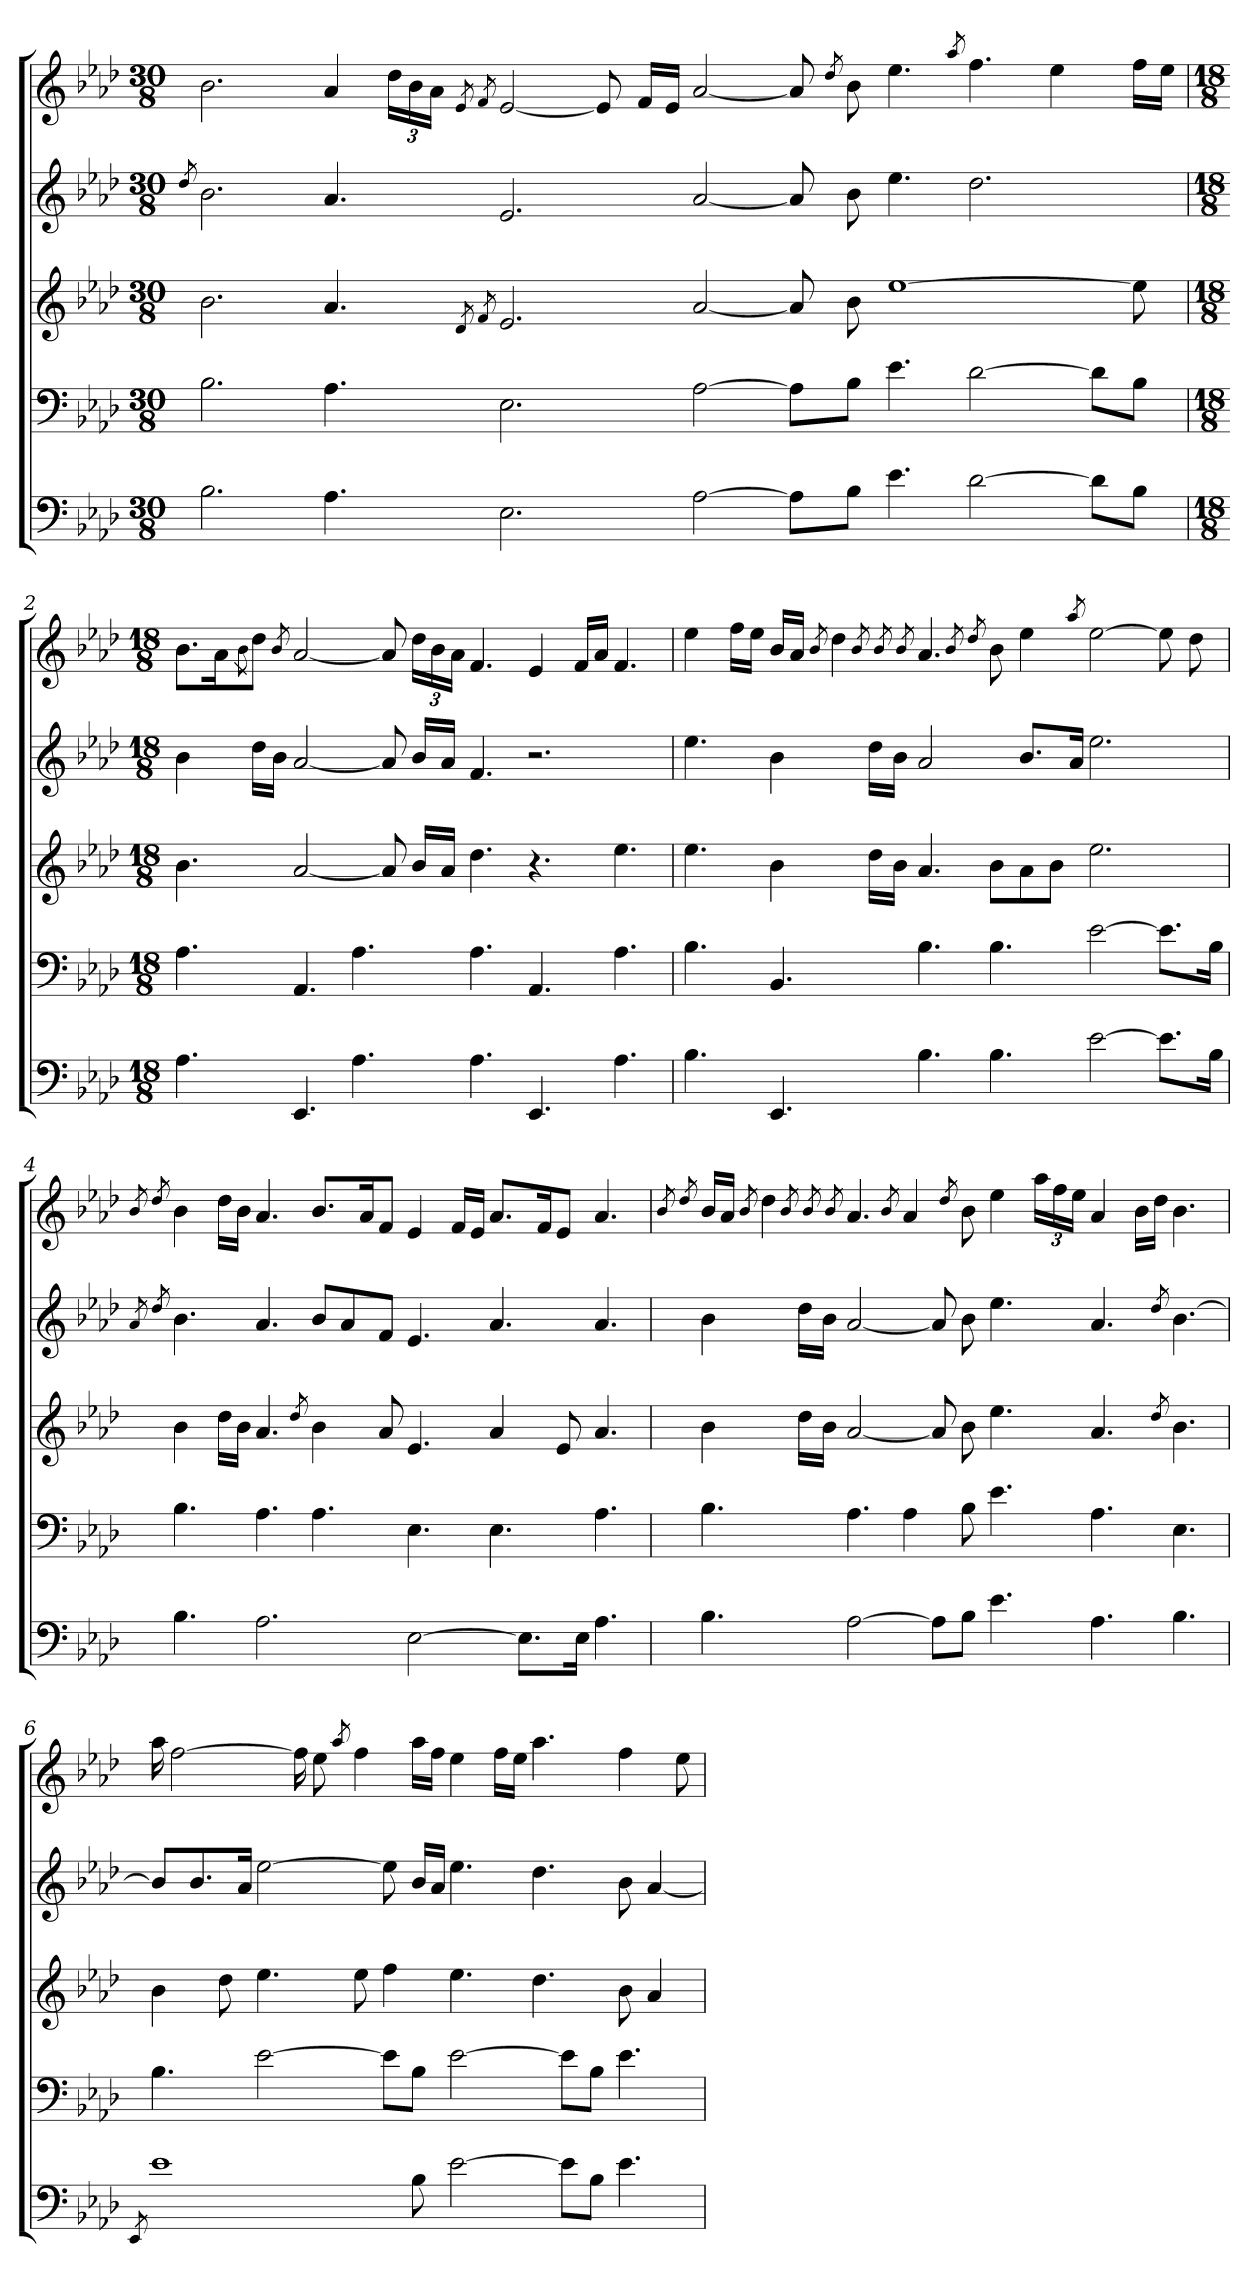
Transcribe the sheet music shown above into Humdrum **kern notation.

**kern	**kern	**kern	**kern	**kern
*part5	*part4	*part3	*part2	*part1
*staff5	*staff4	*staff3	*staff2	*staff1
*clefF4	*clefF4	*clefG2	*clefG2	*clefG2
*k[b-e-a-d-]	*k[b-e-a-d-]	*k[b-e-a-d-]	*k[b-e-a-d-]	*k[b-e-a-d-]
*M30/8	*M30/8	*M30/8	*M30/8	*M30/8
=1	=1	=1	=1	=1
.	.	.	8qdd-	.
2.B-	2.B-	2.b-	2.b-	2.b-
4.A-	4.A-	4.a-	4.a-	4a-
.	.	.	.	24dd-\LL
.	.	.	.	24b-\
.	.	.	.	24a-\JJ
.	.	8qd-	.	8qe-
.	.	8qf	.	8qf
2.E-	2.E-	2.e-	2.e-	[2e-
.	.	.	.	8e-]
.	.	.	.	16f/LL
.	.	.	.	16e-/JJ
[2A-	[2A-	[2a-	[2a-	[2a-
8A-\L]	8A-\L]	8a-]	8a-]	8a-]
.	.	.	.	8qdd-
8B-\J	8B-\J	8b-	8b-	8b-
4.e-	4.e-	[1ee-	4.ee-	4.ee-
.	.	.	.	8qaa-
[2d-	[2d-	.	2.dd-	4.ff
.	.	.	.	4ee-
8d-\L]	8d-\L]	.	.	.
8B-\J	8B-\J	8ee-]	.	16ff\LL
.	.	.	.	16ee-\JJ
=2	=2	=2	=2	=2
*M18/8	*M18/8	*M18/8	*M18/8	*M18/8
4.A-	4.A-	4.b-	4b-	8.b-\L
.	.	.	.	16a-\K
.	.	.	.	8qb-\
.	.	.	16dd-\LL	8dd-\J
.	.	.	16b-\JJ	.
.	.	.	.	8qb-
4.EE-	4.AA-	[2a-	[2a-	[2a-
4.A-	4.A-	.	.	.
.	.	8a-]	8a-]	8a-]
.	.	16b-/LL	16b-/LL	24dd-\LL
.	.	.	.	24b-\
.	.	16a-/JJ	16a-/JJ	.
.	.	.	.	24a-\JJ
4.A-	4.A-	4.dd-	4.f	4.f
4.EE-	4.AA-	4.r	2.r	4e-
.	.	.	.	16f/LL
.	.	.	.	16a-/JJ
4.A-	4.A-	4.ee-	.	4.f
=3	=3	=3	=3	=3
4.B-	4.B-	4.ee-	4.ee-	4ee-
.	.	.	.	16ff\LL
.	.	.	.	16ee-\JJ
4.EE-	4.BB-	4b-	4b-	16b-/LL
.	.	.	.	16a-/JJ
.	.	.	.	8qb-
.	.	.	.	4dd-
.	.	16dd-\LL	16dd-\LL	.
.	.	16b-\JJ	16b-\JJ	.
.	.	.	.	8qb-
.	.	.	.	8qb-
.	.	.	.	8qb-
4.B-	4.B-	4.a-	2a-	4.a-
.	.	.	.	8qb-
.	.	.	.	8qdd-
4.B-	4.B-	8b-\L	.	8b-
.	.	8a-\	8.b-/L	4ee-
.	.	8b-\J	.	.
.	.	.	16a-/Jk	.
.	.	.	.	8qaa-
[2e-	[2e-	2.ee-	2.ee-	[2ee-
8.e-\L]	8.e-\L]	.	.	8ee-]
.	.	.	.	8dd-
16B-\Jk	16B-\Jk	.	.	.
=4	=4	=4	=4	=4
.	.	.	8qa-	8qb-
.	.	.	8qdd-	8qdd-
4.B-	4.B-	4b-	4.b-	4b-
.	.	16dd-\LL	.	16dd-\LL
.	.	16b-\JJ	.	16b-\JJ
2.A-	4.A-	4.a-	4.a-	4.a-
.	.	8qdd-	.	.
.	4.A-	4b-	8b-/L	8.b-/L
.	.	.	8a-/	.
.	.	.	.	16a-/K
.	.	8a-	8f/J	8f/J
[2E-	4.E-	4.e-	4.e-	4e-
.	.	.	.	16f/LL
.	.	.	.	16e-/JJ
.	4.E-	4a-	4.a-	8.a-/L
8.E-\L]	.	.	.	.
.	.	.	.	16f/K
.	.	8e-	.	8e-/J
16E-\Jk	.	.	.	.
4.A-	4.A-	4.a-	4.a-	4.a-
=5	=5	=5	=5	=5
.	.	.	.	8qb-
.	.	.	.	8qdd-
4.B-	4.B-	4b-	4b-	16b-/LL
.	.	.	.	16a-/JJ
.	.	.	.	8qb-
.	.	.	.	4dd-
.	.	16dd-\LL	16dd-\LL	.
.	.	16b-\JJ	16b-\JJ	.
.	.	.	.	8qb-
.	.	.	.	8qb-
.	.	.	.	8qb-
[2A-	4.A-	[2a-	[2a-	4.a-
.	.	.	.	8qb-
.	4A-	.	.	4a-
8A-\L]	.	8a-]	8a-]	.
.	.	.	.	8qdd-
8B-\J	8B-	8b-	8b-	8b-
4.e-	4.e-	4.ee-	4.ee-	4ee-
.	.	.	.	24aa-\LL
.	.	.	.	24ff\
.	.	.	.	24ee-\JJ
4.A-	4.A-	4.a-	4.a-	4a-
.	.	.	.	16b-\LL
.	.	.	.	16dd-\JJ
.	.	8qdd-	8qdd-	.
4.B-	4.E-	4.b-	[4.b-	4.b-
=6	=6	=6	=6	=6
8qEE-	.	.	.	.
1e-	4.B-	4b-	8b-/L]	16aa-
.	.	.	.	[2ff
.	.	.	8.b-/	.
.	.	8dd-	.	.
.	.	.	16a-/Jk	.
.	[2e-	4.ee-	[2ee-	.
.	.	.	.	16ff]
.	.	.	.	8ee-
.	.	.	.	8qaa-
.	.	8ee-	.	4ff
.	8e-\L]	4ff	8ee-]	.
8B-	8B-\J	.	16b-/LL	16aa-\LL
.	.	.	16a-/JJ	16ff\JJ
[2e-	[2e-	4.ee-	4.ee-	4ee-
.	.	.	.	16ff\LL
.	.	.	.	16ee-\JJ
.	.	4.dd-	4.dd-	4.aa-
8e-\L]	8e-\L]	.	.	.
8B-\J	8B-\J	.	.	.
4.e-	4.e-	8b-	8b-	4ff
.	.	4a-	[4a-	.
.	.	.	.	8ee-
=	=	=	=	=
*-	*-	*-	*-	*-
